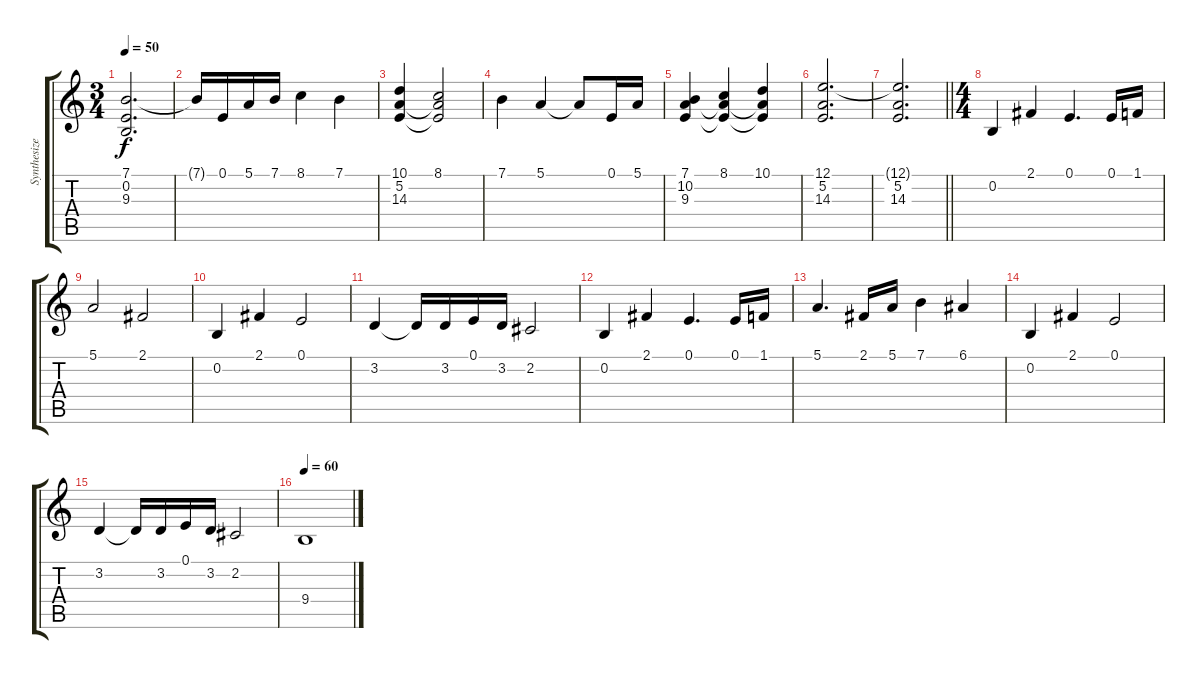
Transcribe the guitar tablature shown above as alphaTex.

\track ("Synthesizer" "Synthesize") {instrument stringensemble1}
\staff {score tabs}
\tuning (E4 B3 G3 D3 A2 E2) {hide}
\ts (3 4)
\tempo 50
\clef g2
\ks c
(7.1 0.2 9.3).2{d dy f} |
7.1{t}.16 0.1.16 5.1.16 7.1.16 8.1.4 7.1.4 |
(10.1 5.2 14.3).4 (8.1 5.2{t} 14.3{t}).2 |
7.1.4 5.1.4 5.1{t}.8 0.1.16 5.1.16 |
(7.1 10.2 9.3).4 (8.1 10.2{t} 9.3{t}).4 (10.1 10.2{t} 9.3{t}).4 |
(12.1 5.2 14.3).2{d} |
\barLineRight lightlight
(12.1{t} 5.2 14.3).2{d} |
\ts (4 4)
0.2.4 2.1.4 0.1.4{d} 0.1.16 1.1.16 |
5.1.2 2.1.2 |
0.2.4 2.1.4 0.1.2 |
3.2.4 3.2{t}.16 3.2.16 0.1.16 3.2.16 2.2.2 |
0.2.4 2.1.4 0.1.4{d} 0.1.16 1.1.16 |
5.1.4{d} 2.1.16 5.1.16 7.1.4 6.1.4 |
0.2.4 2.1.4 0.1.2 |
3.2.4 3.2{t}.16 3.2.16 0.1.16 3.2.16 2.2.2 |
\tempo 60
9.4.1
